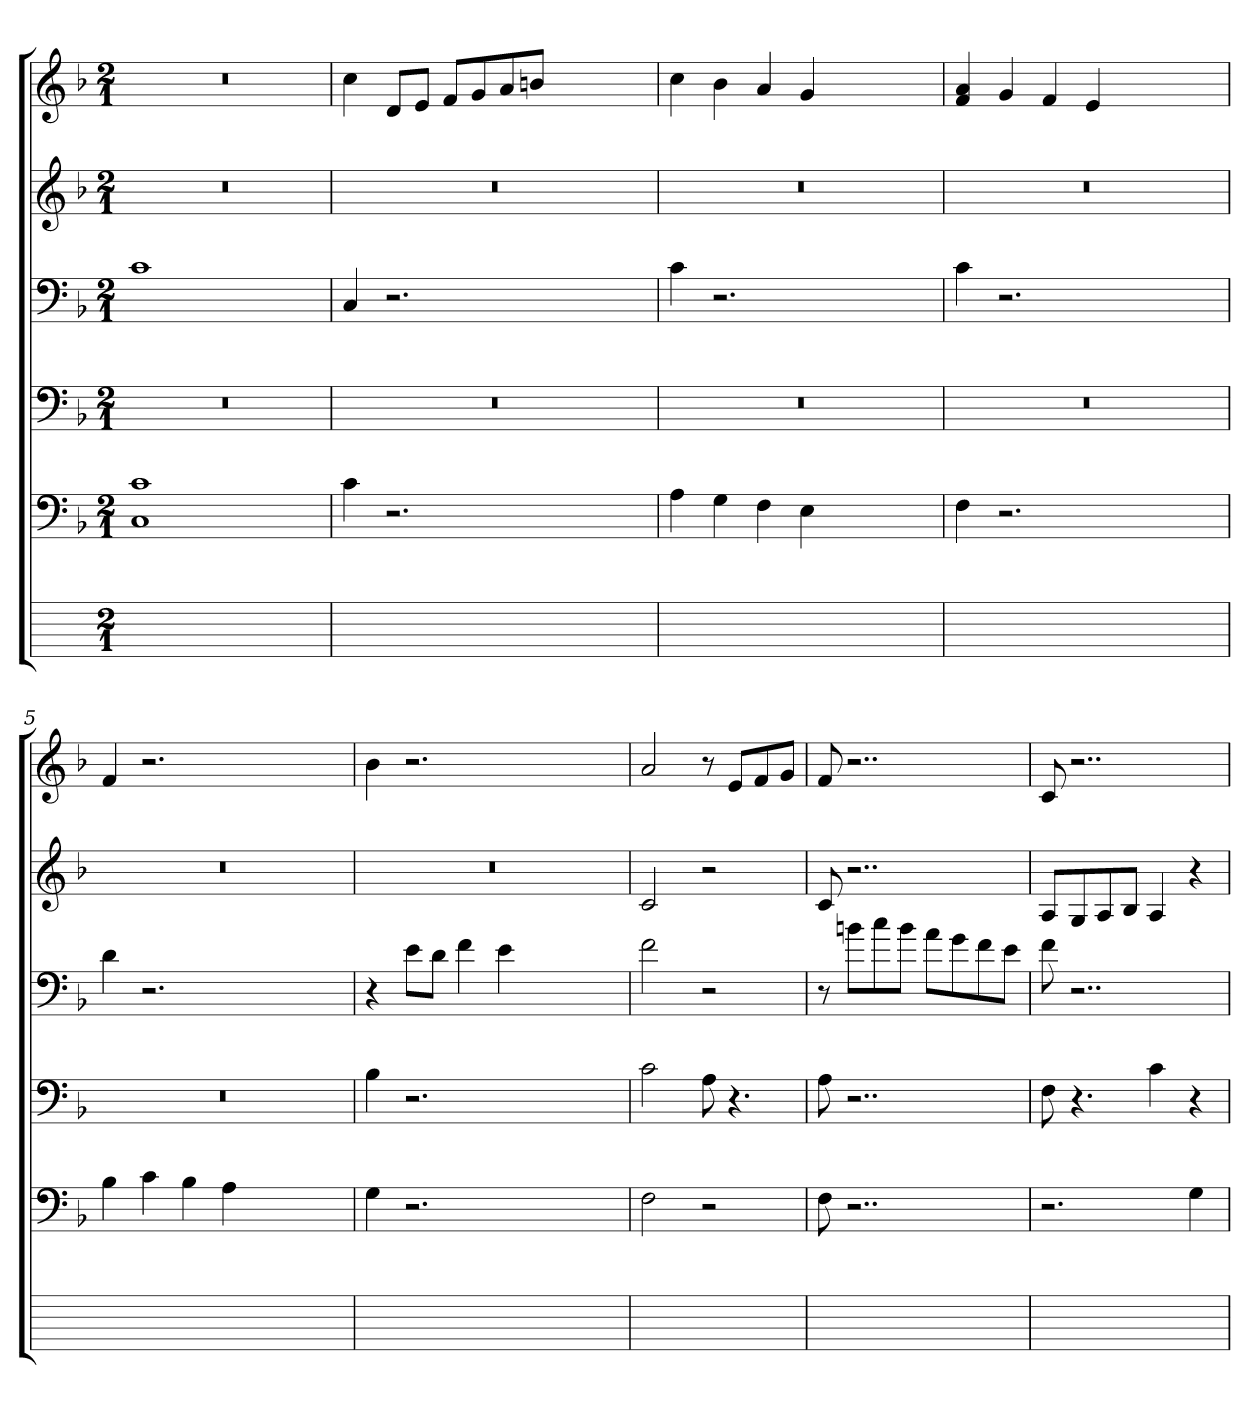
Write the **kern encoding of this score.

**kern	**kern	**kern	**kern	**kern	**kern
*part6	*part5	*part4	*part3	*part2	*part1
*staff6	*staff5	*staff4	*staff3	*staff2	*staff1
*stria6	*	*	*	*	*
*	*clefF4	*clefF4	*clefF4	*clefG2	*clefG2
*	*k[b-]	*k[b-]	*k[b-]	*k[b-]	*k[b-]
*	*F:	*F:	*F:	*F:	*F:
*M2/1	*M2/1	*M2/1	*M2/1	*M2/1	*M2/1
=1	=1	=1	=1	=1	=1
0ryy	1Ci 1c	0r	1c	0r	0r
.	1ryy	.	1ryy	.	.
=2	=2	=2	=2	=2	=2
0ryy	4c	0r	4Ci	0r	4cc
.	2.r	.	2.r	.	8djL
.	.	.	.	.	8ejJ
.	.	.	.	.	8fjL
.	.	.	.	.	8gj
.	.	.	.	.	8aj
.	.	.	.	.	8bnjJ
.	1ryy	.	1ryy	.	1ryy
=3	=3	=3	=3	=3	=3
0ryy	4A	0r	4cZ	0r	4cc
.	4Gi	.	2.r	.	4b-i
.	4Fi	.	.	.	4ai
.	4Ei	.	.	.	4gi
.	1ryy	.	1ryy	.	1ryy
=4	=4	=4	=4	=4	=4
0ryy	4F	0r	4cZ	0r	4fi 4a
.	2.r	.	2.r	.	4gj
.	.	.	.	.	4fj
.	.	.	.	.	4ej
.	1ryy	.	1ryy	.	1ryy
=5	=5	=5	=5	=5	=5
0ryy	4B-	0r	4d	0r	4f
.	4cj	.	2.r	.	2.r
.	4B-j	.	.	.	.
.	4A	.	.	.	.
.	1ryy	.	1ryy	.	1ryy
=6	=6	=6	=6	=6	=6
0ryy	4G	4B-	4r	0r	4b-
.	2.r	2.r	8ejL	.	2.r
.	.	.	8djJ	.	.
.	.	.	4fi	.	.
.	.	.	4ej	.	.
.	1ryy	1ryy	1ryy	.	1ryy
=7	=7	=7	=7	=7	=7
1ryy	2F	2c	2f	2c	2a
.	2r	8A	2r	2r	8r
.	.	4.r	.	.	8ejL
.	.	.	.	.	8f
.	.	.	.	.	8gjJ
=8	=8	=8	=8	=8	=8
1ryy	8FZ	8AZ	8r	8c	8f
.	2..r	2..r	8bnjL	2..r	2..r
.	.	.	8ccj	.	.
.	.	.	8bjJ	.	.
.	.	.	8aiL	.	.
.	.	.	8gj	.	.
.	.	.	8fZ	.	.
.	.	.	8ejJ	.	.
=9	=9	=9	=9	=9	=9
1ryy	2.r	8F	8fZ	8AL	8ci
.	.	4.r	2..r	8Gj	2..r
.	.	.	.	8Aj	.
.	.	.	.	8B-jJ	.
.	.	4c	.	4AZ	.
.	4Gi	4r	.	4r	.
=	=	=	=	=	=
*-	*-	*-	*-	*-	*-
